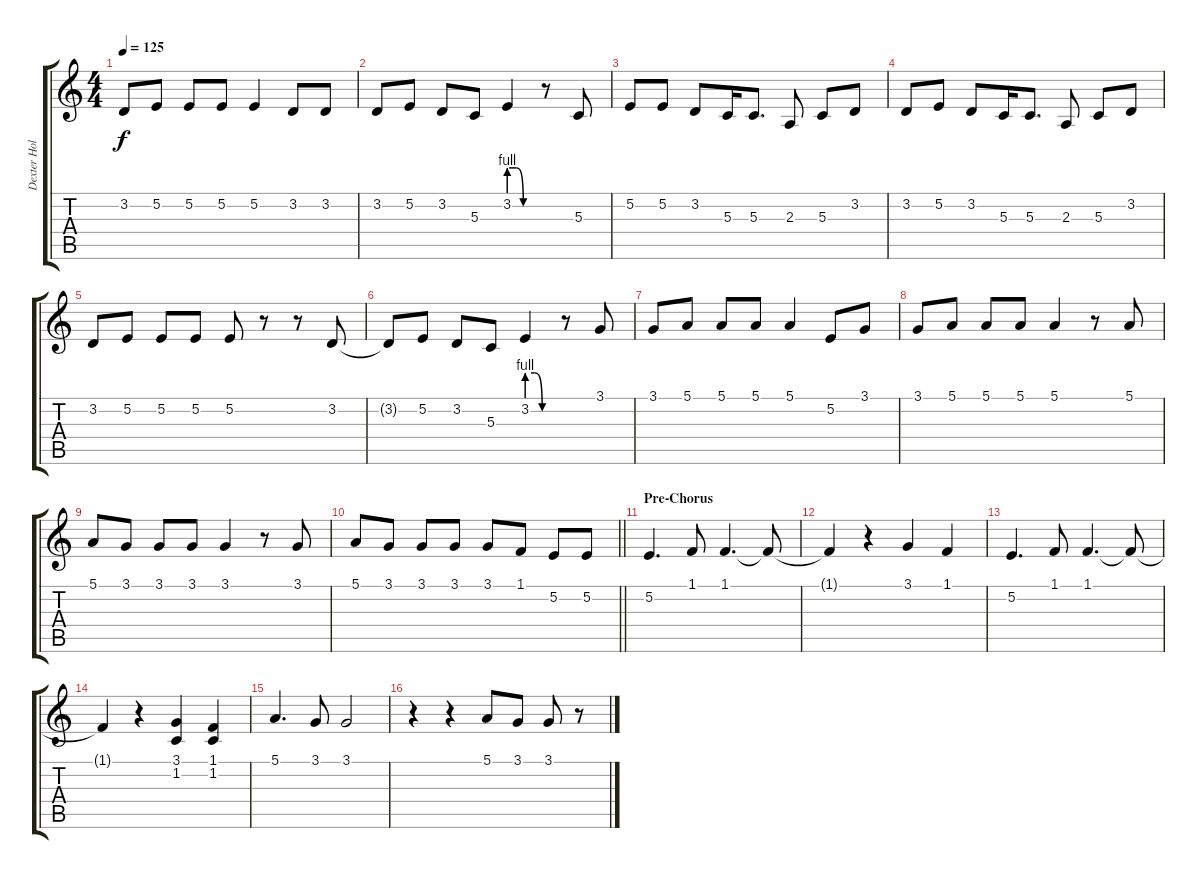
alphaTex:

\track ("Dexter Holland - Vocals" "Dexter Hol") {instrument altosax}
\staff {score tabs}
\tuning (E4 B3 G3 D3 A2 E2) {hide}
\ts (4 4)
\tempo 125
\clef g2
\ks c
3.2.8{dy f} 5.2.8 5.2.8 5.2.8 5.2.4 3.2.8 3.2.8 |
3.2.8 5.2.8 3.2.8 5.3.8 3.2{be (custom 0 4 15 4 30 0 60 0)}.4 r.8 5.3.8 |
5.2.8 5.2.8 3.2.8 5.3.16 5.3.8{d} 2.3.8 5.3.8 3.2.8 |
3.2.8 5.2.8 3.2.8 5.3.16 5.3.8{d} 2.3.8 5.3.8 3.2.8 |
3.2.8 5.2.8 5.2.8 5.2.8 5.2.8 r.8 r.8 3.2.8 |
3.2{t}.8 5.2.8 3.2.8 5.3.8 3.2{be (custom 0 4 15 4 30 0 60 0)}.4 r.8 3.1.8 |
3.1.8 5.1.8 5.1.8 5.1.8 5.1.4 5.2.8 3.1.8 |
3.1.8 5.1.8 5.1.8 5.1.8 5.1.4 r.8 5.1.8 |
5.1.8 3.1.8 3.1.8 3.1.8 3.1.4 r.8 3.1.8 |
\barLineRight lightlight
5.1.8 3.1.8 3.1.8 3.1.8 3.1.8 1.1.8 5.2.8 5.2.8 |
\section ("" "Pre-Chorus")
5.2.4{d} 1.1.8 1.1.4{d} 1.1{t}.8 |
1.1{t}.4 r.4 3.1.4 1.1.4 |
5.2.4{d} 1.1.8 1.1.4{d} 1.1{t}.8 |
1.1{t}.4 r.4 (3.1 1.2).4 (1.1 1.2).4 |
5.1.4{d} 3.1.8 3.1.2 |
r.4 r.4 5.1.8 3.1.8 3.1.8 r.8
